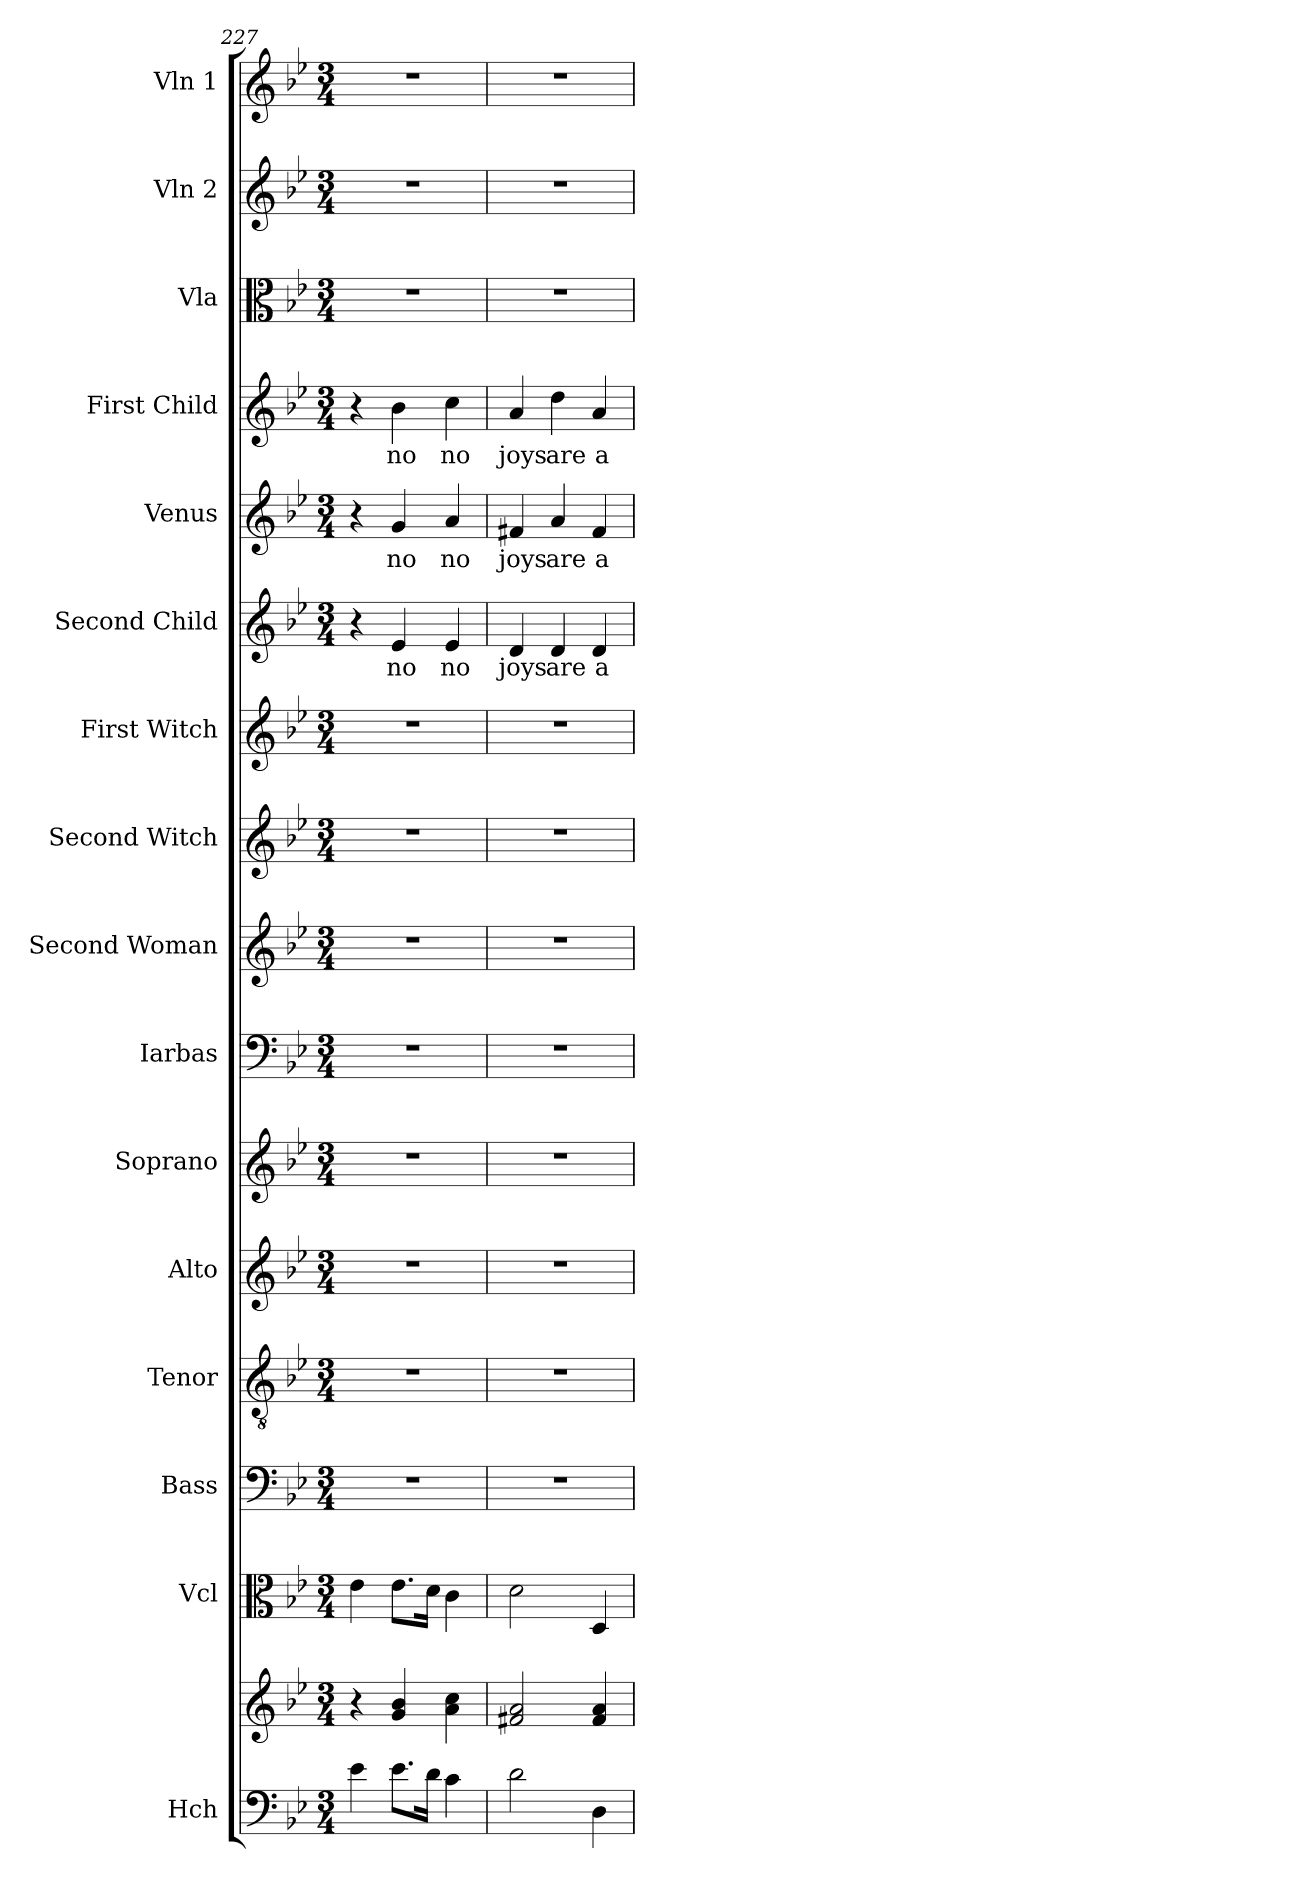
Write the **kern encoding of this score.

**kern	**kern	**kern	**kern	**kern	**kern	**kern	**kern	**kern	**kern	**kern	**kern	**text	**kern	**text	**kern	**text	**kern	**kern	**kern
*part16	*part16	*part15	*part14	*part13	*part12	*part11	*part10	*part9	*part8	*part7	*part6	*part6	*part5	*part5	*part4	*part4	*part3	*part2	*part1
*staff17	*staff16	*staff15	*staff14	*staff13	*staff12	*staff11	*staff10	*staff9	*staff8	*staff7	*staff6	*staff6	*staff5	*staff5	*staff4	*staff4	*staff3	*staff2	*staff1
*I"Hch	*	*I"Vcl	*I"Bass	*I"Tenor	*I"Alto	*I"Soprano	*I"Iarbas	*I"Second Woman	*I"Second Witch	*I"First Witch	*I"Second Child	*	*I"Venus	*	*I"First Child	*	*I"Vla	*I"Vln 2	*I"Vln 1
*I'Hch.	*	*I'Vc.	*I'B.	*I'T.	*I'A.	*I'S.	*I'I.	*I'2W	*I'W2.	*I'W1	*I'C2.	*	*I'V.	*	*I'C1	*	*I'Vla.	*I'Vln.	*I'Vln.
*clefF4	*clefG2	*clefC3	*clefF4	*clefGv2	*clefG2	*clefG2	*clefF4	*clefG2	*clefG2	*clefG2	*clefG2	*	*clefG2	*	*clefG2	*	*clefC3	*clefG2	*clefG2
*k[b-e-]	*k[b-e-]	*k[b-e-]	*k[b-e-]	*k[b-e-]	*k[b-e-]	*k[b-e-]	*k[b-e-]	*k[b-e-]	*k[b-e-]	*k[b-e-]	*k[b-e-]	*	*k[b-e-]	*	*k[b-e-]	*	*k[b-e-]	*k[b-e-]	*k[b-e-]
*M3/4	*M3/4	*M3/4	*M3/4	*M3/4	*M3/4	*M3/4	*M3/4	*M3/4	*M3/4	*M3/4	*M3/4	*	*M3/4	*	*M3/4	*	*M3/4	*M3/4	*M3/4
=227	=227	=227	=227	=227	=227	=227	=227	=227	=227	=227	=227	=227	=227	=227	=227	=227	=227	=227	=227
4e-\	4r	4e-\	2.r	2.r	2.r	2.r	2.r	2.r	2.r	2.r	4r	.	4r	.	4r	.	2.r	2.r	2.r
!	!	!	!	!	!	!	!	!	!	!	!	!LO:LY:b	!	!LO:LY:b	!	!LO:LY:b	!	!	!
8.e-\L	4g/ 4b-/	8.e-\L	.	.	.	.	.	.	.	.	4e-/	no	4g/	no	4b-\	no	.	.	.
16d\Jk	.	16d\Jk	.	.	.	.	.	.	.	.	.	.	.	.	.	.	.	.	.
!	!	!	!	!	!	!	!	!	!	!	!	!LO:LY:b	!	!LO:LY:b	!	!LO:LY:b	!	!	!
4c\	4a\ 4cc\	4c\	.	.	.	.	.	.	.	.	4e-/	no	4a/	no	4cc\	no	.	.	.
!!LO:PB:g=z
=228	=228	=228	=228	=228	=228	=228	=228	=228	=228	=228	=228	=228	=228	=228	=228	=228	=228	=228	=228
!	!	!	!	!	!	!	!	!	!	!	!	!LO:LY:b	!	!LO:LY:b	!	!LO:LY:b	!	!	!
2d\	2f#X/ 2a/	2d\	2.r	2.r	2.r	2.r	2.r	2.r	2.r	2.r	4d/	joys	4f#X/	joys	4a/	joys	2.r	2.r	2.r
!	!	!	!	!	!	!	!	!	!	!	!	!LO:LY:b	!	!LO:LY:b	!	!LO:LY:b	!	!	!
.	.	.	.	.	.	.	.	.	.	.	4d/	are	4a/	are	4dd\	are	.	.	.
!	!	!	!	!	!	!	!	!	!	!	!	!LO:LY:b	!	!LO:LY:b	!	!LO:LY:b	!	!	!
4D\	4f#/ 4a/	4D/	.	.	.	.	.	.	.	.	4d/	a-	4f#/	a-	4a/	a-	.	.	.
=	=	=	=	=	=	=	=	=	=	=	=	=	=	=	=	=	=	=	=
*-	*-	*-	*-	*-	*-	*-	*-	*-	*-	*-	*-	*-	*-	*-	*-	*-	*-	*-	*-
